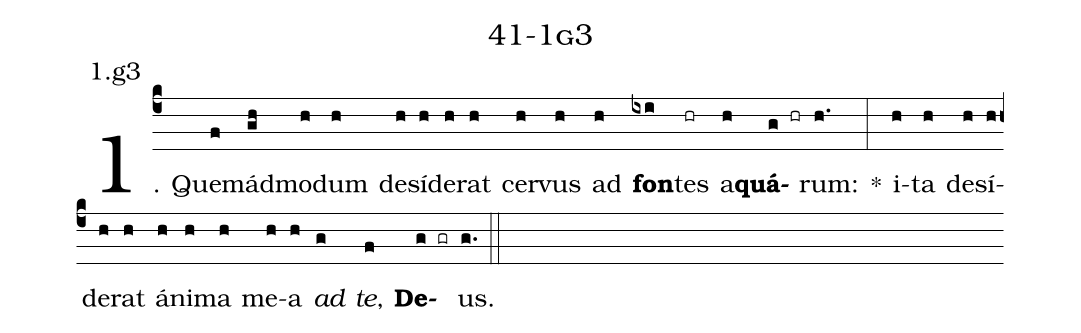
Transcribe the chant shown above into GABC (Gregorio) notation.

name: 41-1g3;
annotation: 1.g3;
%%
(c4)1. Quem(f)ád(gh)mo(h)dum(h) de(h)sí(h)de(h)rat(h) cer(h)vus(h) ad(h) <b>fon</b>(ixi)tes(hr) a(h)<b>quá</b>(g hr)rum:(h.) *(:) i(h)ta(h) de(h)sí(h)de(h)rat(h) á(h)ni(h)ma(h) me(h)a(h) <i>ad</i>(g) <i>te</i>,(f) <b>De</b>(g gr)us.(g.) (::)
